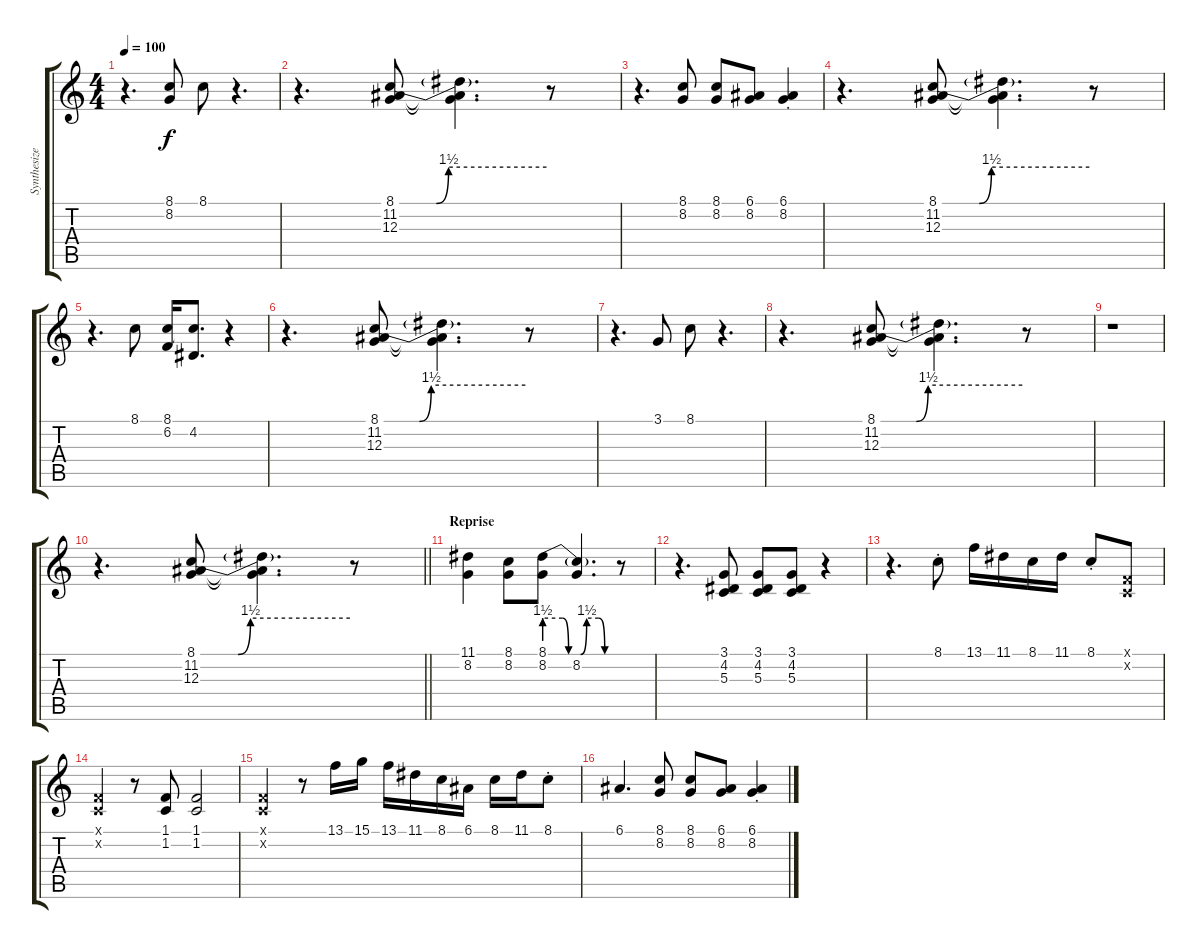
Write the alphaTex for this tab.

\track ("Synthesizer (Bill)" "Synthesize") {instrument pad5bowed}
\staff {score tabs}
\tuning (E4 B3 G3 D3 A2 E2) {hide}
\ts (4 4)
\tempo 100
\clef g2
\ks c
r.4{d dy f} (8.1 8.2).8 8.1.8 r.4{d} |
r.4{d} (8.1{be (custom 0 0 15 0 20 6 60 6)} 11.2 12.3).8 (8.1{t} 11.2{t} 12.3{t}).4{d} r.8 |
r.4{d} (8.1 8.2).8 (8.1 8.2).8 (6.1 8.2).8 (6.1{st} 8.2{st}).4 |
r.4{d} (8.1{be (custom 0 0 15 0 20 6 60 6)} 11.2 12.3).8 (8.1{t} 11.2{t} 12.3{t}).4{d} r.8 |
r.4{d} 8.1.8 (8.1 6.2).16 (8.1{t} 4.2).8{d} r.4 |
r.4{d} (8.1{be (custom 0 0 15 0 20 6 60 6)} 11.2 12.3).8 (8.1{t} 11.2{t} 12.3{t}).4{d} r.8 |
r.4{d} 3.1.8 8.1.8 r.4{d} |
r.4{d} (8.1{be (custom 0 0 15 0 20 6 60 6)} 11.2 12.3).8 (8.1{t} 11.2{t} 12.3{t}).4{d} r.8 |
r.1 |
\barLineRight lightlight
r.4{d} (8.1{be (custom 0 0 15 0 20 6 60 6)} 11.2 12.3).8 (8.1{t} 11.2{t} 12.3{t}).4{d} r.8 |
\section ("" "Reprise")
(11.1 8.2).4 (8.1 8.2).8 (8.1{be (custom 0 6 15 6 20 0 30 0 35 6 45 6 50 0 60 0)} 8.2).8 (8.1{t} 8.2).4{d} r.8 |
r.4{d} (3.1 4.2 5.3).8 (3.1 4.2 5.3).8 (3.1 4.2 5.3).8 r.4 |
r.4{d} 8.1{st}.8 13.1.16 11.1.16 8.1.16 11.1.16 8.1{st}.8 (1.1{x} 1.2{x}).8 |
(1.1{x} 1.2{x}).4 r.8 (1.1 1.2).8 (1.1 1.2).2 |
(1.1{x} 1.2{x}).4 r.8 13.1.16 15.1.16 13.1.16 11.1.16 8.1.16 6.1.16 8.1.16 11.1.16 8.1{st}.8 |
6.1.4{d} (8.1 8.2).8 (8.1 8.2).8 (6.1 8.2).8 (6.1{st} 8.2{st}).4
